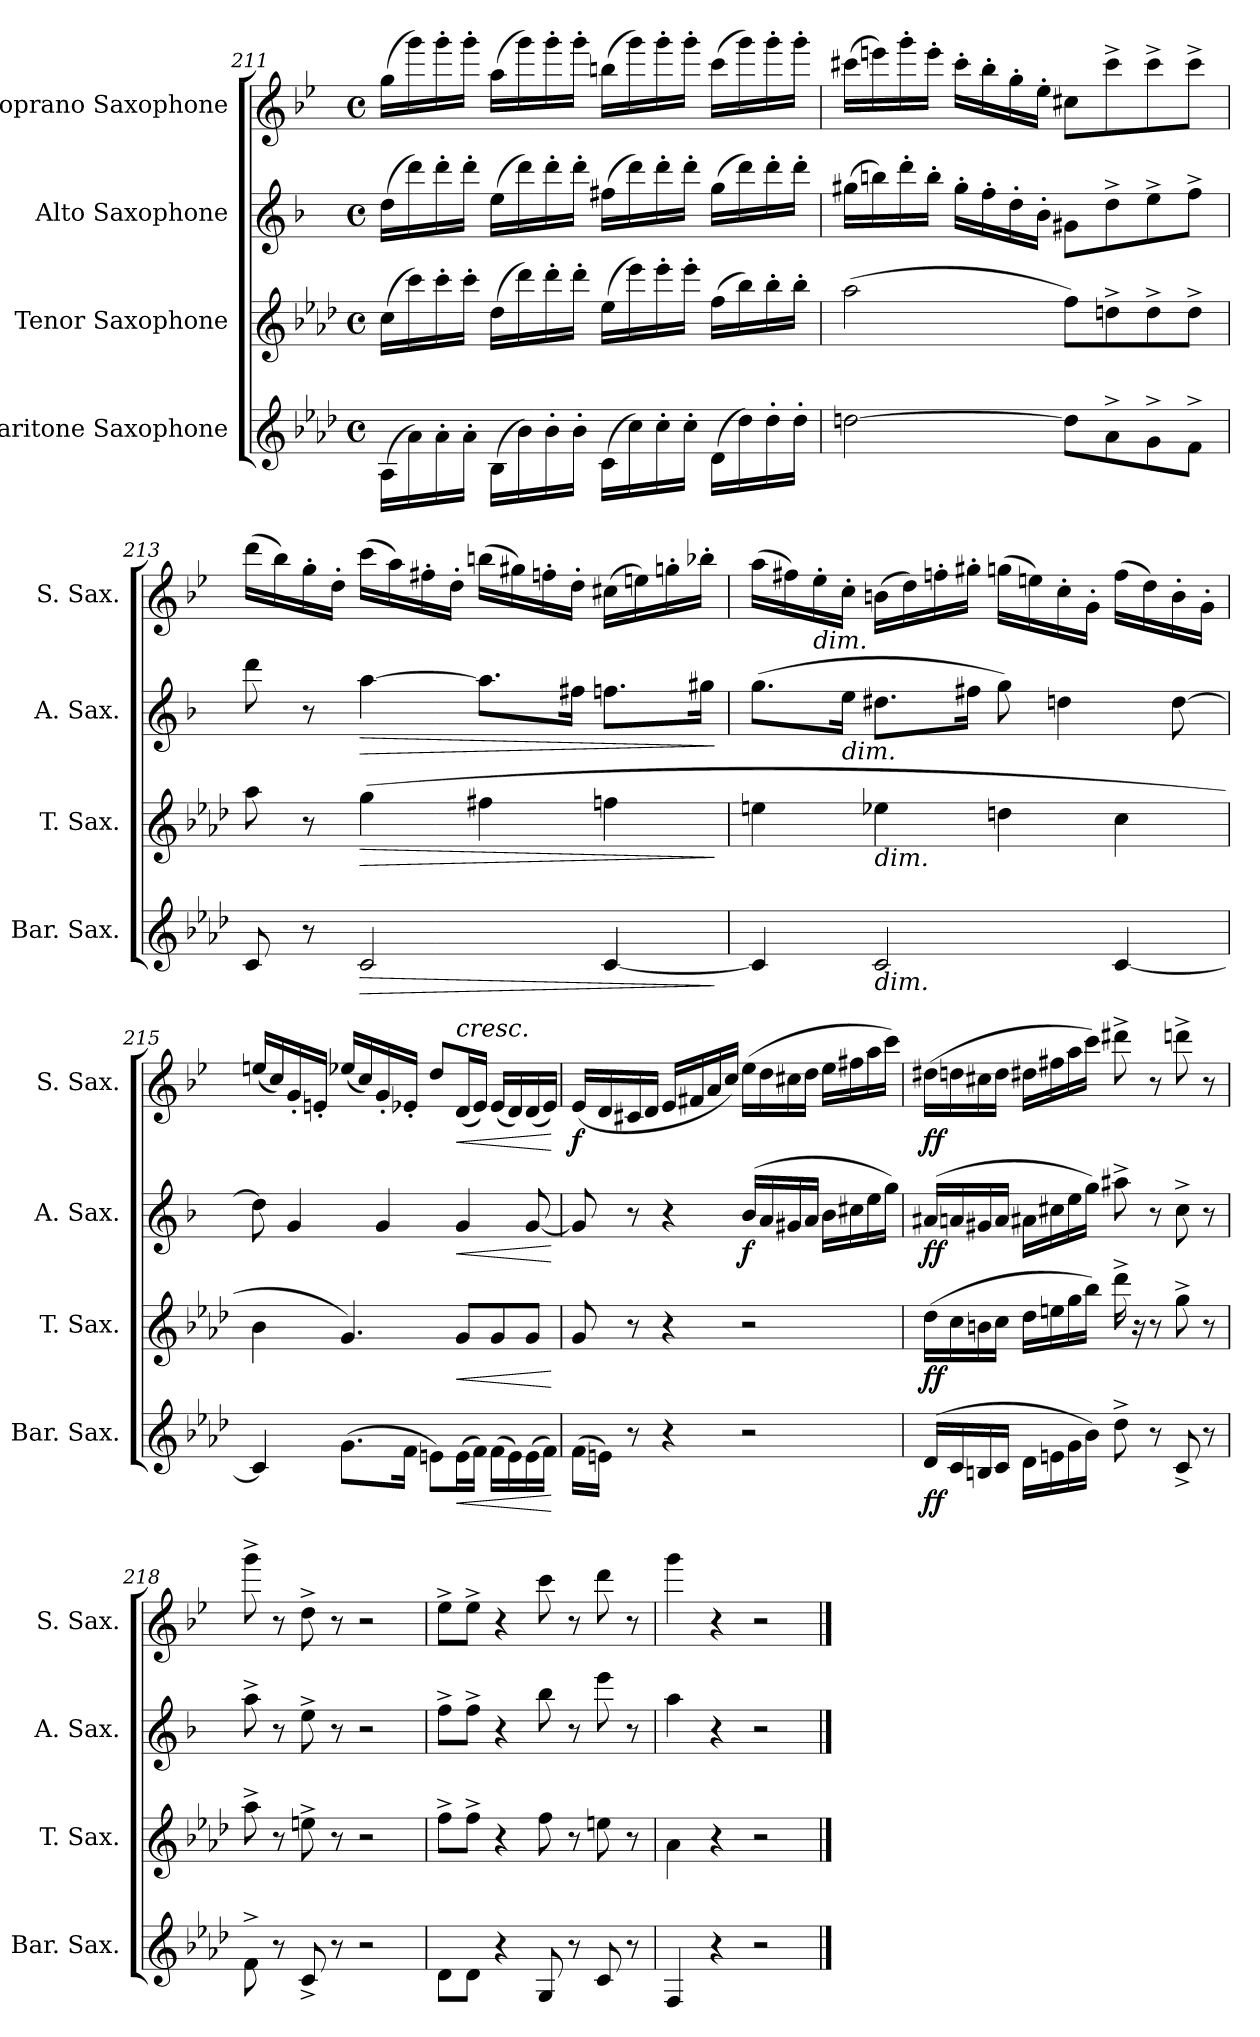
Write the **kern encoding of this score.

**kern	**dynam	**kern	**dynam	**kern	**dynam	**kern	**dynam
*part4	*part4	*part3	*part3	*part2	*part2	*part1	*part1
*staff4	*staff4	*staff3	*staff3	*staff2	*staff2	*staff1	*staff1
*I"Baritone Saxophone	*	*I"Tenor Saxophone	*	*I"Alto Saxophone	*	*I"Soprano Saxophone	*
*I'Bar. Sax.	*	*I'T. Sax.	*	*I'A. Sax.	*	*I'S. Sax.	*
!!LO:LB:g=z
*clefG2	*	*clefG2	*	*clefG2	*	*clefG2	*
*ITrd12c21	*	*ITrd8c14	*	*ITrd5c9	*	*ITrd1c2	*
*k[b-e-a-d-]	*	*k[b-e-a-d-]	*	*k[b-e-a-d-]	*	*k[b-e-a-d-]	*
*M4/4	*	*M4/4	*	*M4/4	*	*M4/4	*
*met(c)	*	*met(c)	*	*met(c)	*	*met(c)	*
=211	=211	=211	=211	=211	=211	=211	=211
(>16AA-\LL	.	(>16c\LL	.	(>16f\LL	.	(>16ff\LL	.
16A-\)	.	16cc\)	.	16ff\)	.	16fff\)	.
16A-'\	.	16cc'\	.	16ff'\	.	16fff'\	.
16A-'\JJ	.	16cc'\JJ	.	16ff'\JJ	.	16fff'\JJ	.
(>16BB-\LL	.	(>16d-\LL	.	(>16g\LL	.	(>16gg\LL	.
16B-\)	.	16dd-\)	.	16ff\)	.	16fff\)	.
16B-'\	.	16dd-'\	.	16ff'\	.	16fff'\	.
16B-'\JJ	.	16dd-'\JJ	.	16ff'\JJ	.	16fff'\JJ	.
(>16C\LL	.	(>16e-\LL	.	(>16an\LL	.	(>16aan\LL	.
16c\)	.	16ee-\)	.	16ff\)	.	16fff\)	.
16c'\	.	16ee-'\	.	16ff'\	.	16fff'\	.
16c'\JJ	.	16ee-'\JJ	.	16ff'\JJ	.	16fff'\JJ	.
(>16D-\LL	.	(>16f\LL	.	(>16b-\LL	.	(>16bb-\LL	.
16d-\)	.	16b-\)	.	16ff\)	.	16fff\)	.
16d-'\	.	16b-'\	.	16ff'\	.	16fff'\	.
16d-'\JJ	.	16b-'\JJ	.	16ff'\JJ	.	16fff'\JJ	.
=212	=212	=212	=212	=212	=212	=212	=212
[2dn\	.	(>2a-\	.	(>16bn\LL	.	(>16bbn\LL	.
.	.	.	.	16ddn\)	.	16dddn\)	.
.	.	.	.	16ff'\	.	16fff'\	.
.	.	.	.	16dd'\JJ	.	16ddd'\JJ	.
.	.	.	.	16b'\LL	.	16bb'\LL	.
.	.	.	.	16a-'\	.	16aa-'\	.
.	.	.	.	16f'\	.	16ff'\	.
.	.	.	.	16d-'\JJ	.	16dd-'\JJ	.
8d\L]	.	8f\L)	.	8Bn\L	.	8bn\L	.
8A-^\	.	8dn^\	.	8f^\	.	8bb^\	.
8G^\	.	8d^\	.	8g^\	.	8bb^\	.
8F^\J	.	8d^\J	.	8a-^\J	.	8bb^\J	.
!!LO:PB:g=z
=213	=213	=213	=213	=213	=213	=213	=213
8C/	.	8a-\	.	8ff\	.	(>16ccc\LL	.
.	.	.	.	.	.	16aa-\)	.
8r	.	8r	.	8r	.	16ff'\	.
.	.	.	.	.	.	16cc'\JJ	.
!	!LO:HP:b	!	!LO:HP:b	!	!LO:HP:b	!	!
2C/	>	(>4g\	>	[4cc\	>	(>16bb-\LL	.
.	.	.	.	.	.	16gg\)	.
.	.	.	.	.	.	16een'\	.
.	.	.	.	.	.	16cc'\JJ	.
.	.	4f#X\	.	8.cc\L]	.	(>16aan\LL	.
.	.	.	.	.	.	16ff#X\)	.
.	.	.	.	.	.	16ee-X'\	.
.	.	.	.	16an\Jk	.	16cc'\JJ	.
[4C/	.	4fn\	.	8.a-X\L	.	(>16bn\LL	.
.	.	.	.	.	.	16ddn\)	.
.	.	.	.	.	.	16ffn'\	.
.	.	.	.	16bn\Jk	.	16aa-X'\JJ	.
.	]	.	]	.	]	.	.
=214	=214	=214	=214	=214	=214	=214	=214
4C/]	.	4en\	.	(>8.b-\L	.	(>16gg\LL	.
.	.	.	.	.	.	16een\)	.
!	!	!	!	!	!	!LO:TX:b:i:t=dim.	!
.	.	.	.	.	.	16dd-'\	.
!	!	!	!	!LO:TX:b:i:t=dim.	!	!	!
.	.	.	.	16g\Jk	.	16b-'\JJ	.
!	!	!LO:TX:b:i:t=dim.	!	!	!	!	!
!LO:TX:b:i:t=dim.	!	!	!	!	!	!	!
2C/	.	4e-X\	.	8.f#X\L	.	(>16an\LL	.
.	.	.	.	.	.	16cc\)	.
.	.	.	.	.	.	16ee-X'\	.
.	.	.	.	16an\Jk	.	16ff#X'\JJ	.
.	.	4dn\	.	8b-\)	.	(>16ffn\LL	.
.	.	.	.	.	.	16ddn\)	.
.	.	.	.	4fn\	.	16b-'\	.
.	.	.	.	.	.	16f'\JJ	.
[4C/	.	4c\	.	.	.	(>16ee-\LL	.
.	.	.	.	.	.	16cc\)	.
.	.	.	.	[8f\	.	16a'\	.
.	.	.	.	.	.	16f'\JJ	.
!!LO:LB:g=z
=215	=215	=215	=215	=215	=215	=215	=215
4C/]	.	4B-\	.	8f\]	.	(<16ddn/LL	.
.	.	.	.	.	.	16b-/)	.
.	.	.	.	4B-/	.	16f'/	.
.	.	.	.	.	.	16dn'/JJ	.
(>8.G\L	.	4.G/)	.	.	.	(<16dd-X/LL	.
.	.	.	.	.	.	16b-/)	.
.	.	.	.	4B-/	.	16f'/	.
16F\Jk	.	.	.	.	.	16d-X'/JJ	.
8En\L)	.	.	.	.	.	8cc/L	.
!	!	!	!	!	!	!LO:TX:a:i:t=cresc.	!
!	!LO:HP:b	!	!LO:HP:b	!	!LO:HP:b	!	!LO:HP:b
(>16E\L	<	8G/L	<	4B-/	<	(<16c/L	<
16F\JJ)	.	.	.	.	.	16d-/JJ)	.
(>16F\LL	.	8G/	.	.	.	(<16d-/LL	.
16E\)	.	.	.	.	.	16c/)	.
(>16E\	.	8G/J	.	[8B-/	.	(<16c/	.
16F\JJ)	.	.	.	.	.	16d-/JJ)	.
.	[	.	[	.	[	.	[
=216	=216	=216	=216	=216	=216	=216	=216
!	!	!	!	!	!	!	!LO:DY:b
(>16F\LL	.	8G/	.	8B-/]	.	(<16d-/LL	f
16En\JJ)	.	.	.	.	.	16c/	.
8r	.	8r	.	8r	.	16Bn/	.
.	.	.	.	.	.	16c/JJ	.
4r	.	4r	.	4r	.	16d-/LL	.
.	.	.	.	.	.	16en/	.
.	.	.	.	.	.	16g/	.
.	.	.	.	.	.	16b-/JJ)	.
!	!	!	!	!	!LO:DY:b	!	!
2r	.	2r	.	(>16d-/LL	f	(>16dd-\LL	.
.	.	.	.	16c/	.	16cc\	.
.	.	.	.	16Bn/	.	16bn\	.
.	.	.	.	16c/JJ	.	16cc\JJ	.
.	.	.	.	16d-\LL	.	16dd-\LL	.
.	.	.	.	16en\	.	16een\	.
.	.	.	.	16g\	.	16gg\	.
.	.	.	.	16b-\JJ)	.	16bb-\JJ)	.
!!LO:PB:g=z
=217	=217	=217	=217	=217	=217	=217	=217
!	!LO:DY:b	!	!LO:DY:b	!	!LO:DY:b	!	!LO:DY:b
(>16D-/LL	ff	(>16d-\LL	ff	(>16c#X/LL	ff	(>16cc#X\LL	ff
16C/	.	16c\	.	16cn/	.	16ccn\	.
16BBn/	.	16Bn\	.	16Bn/	.	16bn\	.
16C/JJ	.	16c\JJ	.	16c/JJ	.	16cc\JJ	.
16D-\LL	.	16d-\LL	.	16c#X\LL	.	16cc#X\LL	.
16En\	.	16en\	.	16en\	.	16een\	.
16G\	.	16g\	.	16g\	.	16gg\	.
16B-\JJ)	.	16b-\JJ)	.	16b-\JJ)	.	16bb-\JJ)	.
8d-^\	.	16dd-^\	.	8cc#X^\	.	8ccc#X^\	.
.	.	16r	.	.	.	.	.
8r	.	8r	.	8r	.	8r	.
8C^/	.	8g^\	.	8e^\	.	8cccn^\	.
8r	.	8r	.	8r	.	8r	.
=218	=218	=218	=218	=218	=218	=218	=218
8F^\	.	8a-^\	.	8cc^\	.	8fff^\	.
8r	.	8r	.	8r	.	8r	.
8C^/	.	8en^\	.	8g^\	.	8cc^\	.
8r	.	8r	.	8r	.	8r	.
2r	.	2r	.	2r	.	2r	.
=219	=219	=219	=219	=219	=219	=219	=219
8D-\L	.	8f^\L	.	8a-^\L	.	8dd-^\L	.
8D-\J	.	8f^\J	.	8a-^\J	.	8dd-^\J	.
4r	.	4r	.	4r	.	4r	.
8GG/	.	8f\	.	8dd-\	.	8bb-\	.
8r	.	8r	.	8r	.	8r	.
8C/	.	8en\	.	8gg\	.	8ccc\	.
8r	.	8r	.	8r	.	8r	.
=220	=220	=220	=220	=220	=220	=220	=220
4FF/	.	4A-\	.	4cc\	.	4fff\	.
4r	.	4r	.	4r	.	4r	.
2r	.	2r	.	2r	.	2r	.
==	==	==	==	==	==	==	==
*-	*-	*-	*-	*-	*-	*-	*-
